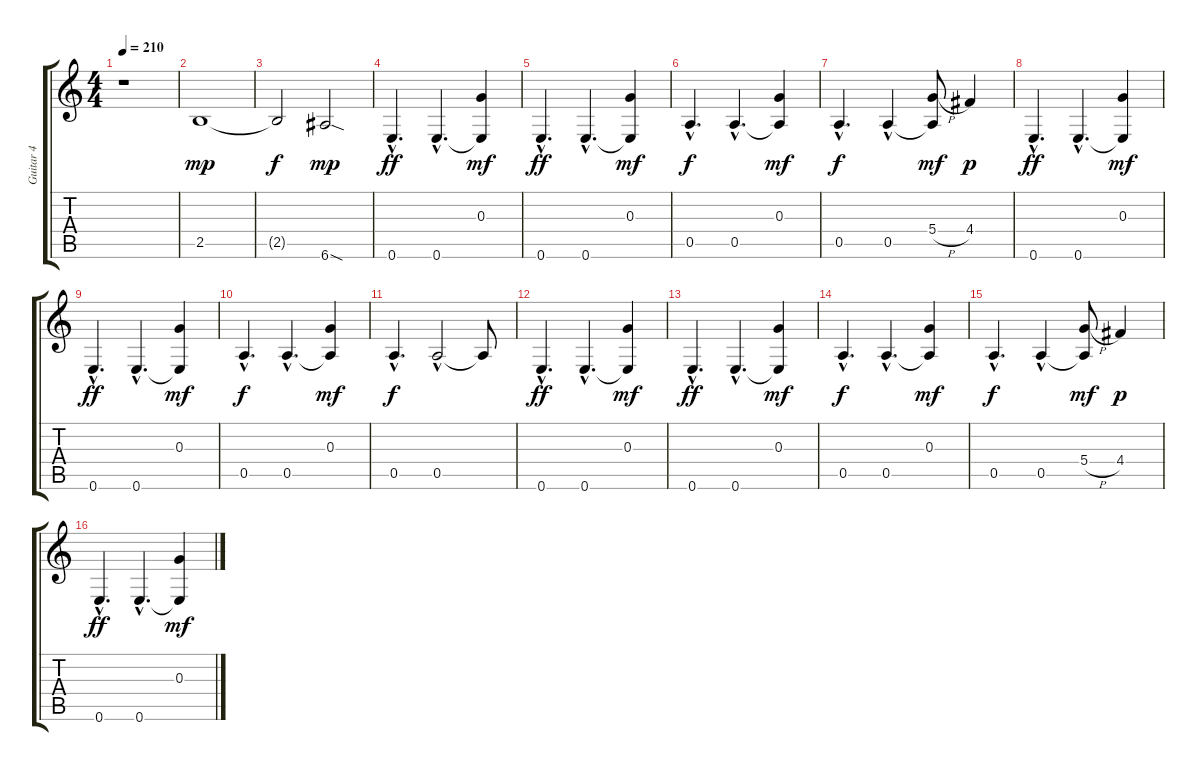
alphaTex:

\track ("Guitar 4" "Guitar 4") {instrument acousticguitarnylon}
\staff {score tabs}
\tuning (E4 B3 G3 D3 A2 E2) {hide}
\ts (4 4)
\tempo 210
\clef g2
\ks c
r.1{dy f} |
2.5.1{dy mp} |
2.5{t}.2{dy f} 6.6{sod}.2{dy mp} |
0.6{hac}.4{d dy ff} 0.6{hac}.4{d} (0.3 0.6{t}).4{dy mf} |
0.6{hac}.4{d dy ff} 0.6{hac}.4{d} (0.3 0.6{t}).4{dy mf} |
0.5{hac}.4{d dy f} 0.5{hac}.4{d} (0.3 0.5{t}).4{dy mf} |
0.5{hac}.4{d dy f} 0.5{hac}.4 (5.4{h} 0.5{t}).8{dy mf} 4.4.4{dy p} |
0.6{hac}.4{d dy ff} 0.6{hac}.4{d} (0.3 0.6{t}).4{dy mf} |
0.6{hac}.4{d dy ff} 0.6{hac}.4{d} (0.3 0.6{t}).4{dy mf} |
0.5{hac}.4{d dy f} 0.5{hac}.4{d} (0.3 0.5{t}).4{dy mf} |
0.5{hac}.4{d dy f} 0.5{hac}.2 0.5{t}.8 |
0.6{hac}.4{d dy ff} 0.6{hac}.4{d} (0.3 0.6{t}).4{dy mf} |
0.6{hac}.4{d dy ff} 0.6{hac}.4{d} (0.3 0.6{t}).4{dy mf} |
0.5{hac}.4{d dy f} 0.5{hac}.4{d} (0.3 0.5{t}).4{dy mf} |
0.5{hac}.4{d dy f} 0.5{hac}.4 (5.4{h} 0.5{t}).8{dy mf} 4.4.4{dy p} |
0.6{hac}.4{d dy ff} 0.6{hac}.4{d} (0.3 0.6{t}).4{dy mf}
